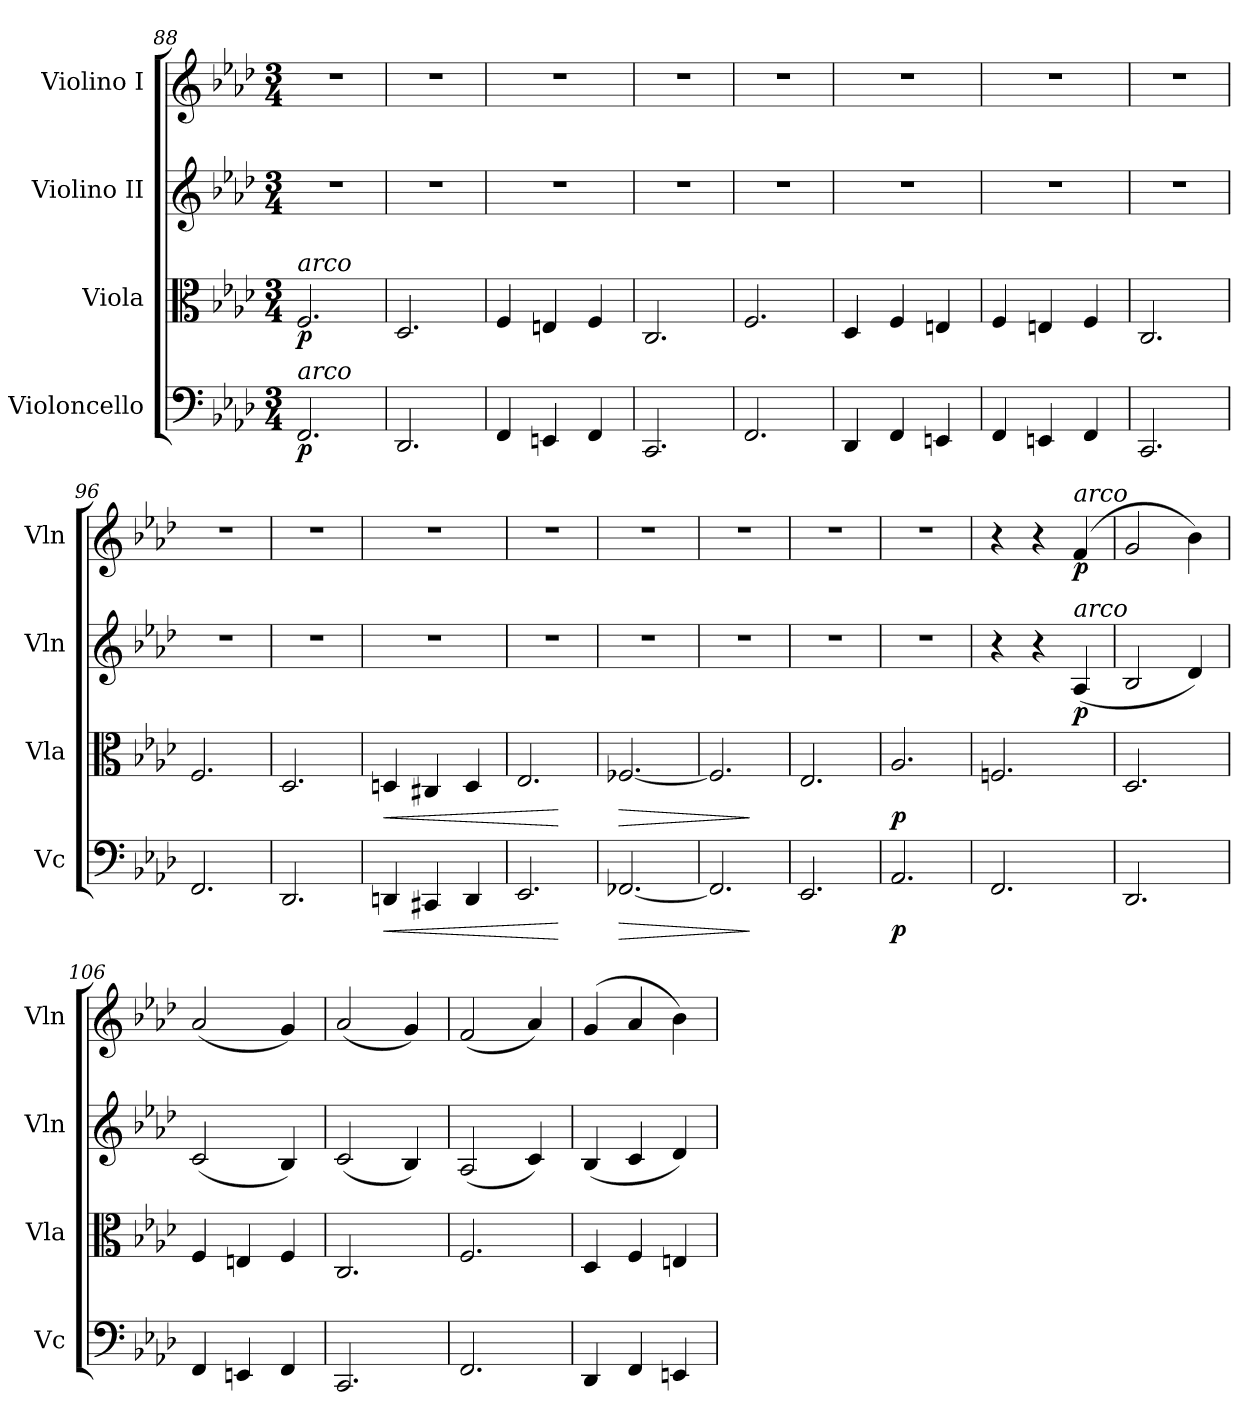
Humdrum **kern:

**kern	**dynam	**kern	**dynam	**kern	**dynam	**kern	**dynam
*part4	*part4	*part3	*part3	*part2	*part2	*part1	*part1
*staff4	*staff4	*staff3	*staff3	*staff2	*staff2	*staff1	*staff1
*I"Violoncello	*	*I"Viola	*	*I"Violino II	*	*I"Violino I	*
*I'Vc	*	*I'Vla	*	*I'Vln	*	*I'Vln	*
*clefF4	*	*clefC3	*	*clefG2	*	*clefG2	*
*k[b-e-a-d-]	*	*k[b-e-a-d-]	*	*k[b-e-a-d-]	*	*k[b-e-a-d-]	*
*M3/4	*	*M3/4	*	*M3/4	*	*M3/4	*
=88	=88	=88	=88	=88	=88	=88	=88
!	!	!LO:TX:a:i:t=arco	!	!	!	!	!
!LO:TX:a:i:t=arco	!	!	!	!	!	!	!
!	!LO:DY:b	!	!LO:DY:b	!	!	!	!
2.FF/	p	2.F/	p	2.r	.	2.r	.
=89	=89	=89	=89	=89	=89	=89	=89
2.DD-/	.	2.D-/	.	2.r	.	2.r	.
=90	=90	=90	=90	=90	=90	=90	=90
4FF/	.	4F/	.	2.r	.	2.r	.
4EEn/	.	4En/	.	.	.	.	.
4FF/	.	4F/	.	.	.	.	.
=91	=91	=91	=91	=91	=91	=91	=91
2.CC/	.	2.C/	.	2.r	.	2.r	.
=92	=92	=92	=92	=92	=92	=92	=92
2.FF/	.	2.F/	.	2.r	.	2.r	.
=93	=93	=93	=93	=93	=93	=93	=93
4DD-/	.	4D-/	.	2.r	.	2.r	.
4FF/	.	4F/	.	.	.	.	.
4EEn/	.	4En/	.	.	.	.	.
!!LO:LB:g=z
=94	=94	=94	=94	=94	=94	=94	=94
4FF/	.	4F/	.	2.r	.	2.r	.
4EEn/	.	4En/	.	.	.	.	.
4FF/	.	4F/	.	.	.	.	.
=95	=95	=95	=95	=95	=95	=95	=95
2.CC/	.	2.C/	.	2.r	.	2.r	.
=96	=96	=96	=96	=96	=96	=96	=96
2.FF/	.	2.F/	.	2.r	.	2.r	.
=97	=97	=97	=97	=97	=97	=97	=97
2.DD-/	.	2.D-/	.	2.r	.	2.r	.
=98	=98	=98	=98	=98	=98	=98	=98
!	!LO:HP:b	!	!LO:HP:b	!	!	!	!
4DDn/	<	4Dn/	<	2.r	.	2.r	.
4CC#X/	.	4C#X/	.	.	.	.	.
4DD/	.	4D/	.	.	.	.	.
=99	=99	=99	=99	=99	=99	=99	=99
2.EE-/	.	2.E-/	.	2.r	.	2.r	.
.	[	.	[	.	.	.	.
=100	=100	=100	=100	=100	=100	=100	=100
!	!LO:HP:b	!	!LO:HP:b	!	!	!	!
[2.FF-X/	>	[2.F-X/	>	2.r	.	2.r	.
=101	=101	=101	=101	=101	=101	=101	=101
2.FF-/]	.	2.F-/]	.	2.r	.	2.r	.
.	]	.	]	.	.	.	.
=102	=102	=102	=102	=102	=102	=102	=102
2.EE-/	.	2.E-/	.	2.r	.	2.r	.
=103	=103	=103	=103	=103	=103	=103	=103
!	!LO:DY:b	!	!LO:DY:b	!	!	!	!
2.AA-/	p	2.A-/	p	2.r	.	2.r	.
=104	=104	=104	=104	=104	=104	=104	=104
2.FF/	.	2.Fn/	.	4r	.	4r	.
.	.	.	.	4r	.	4r	.
!	!	!	!	!	!	!LO:TX:a:i:t=arco	!
!	!	!	!	!LO:TX:a:i:t=arco	!	!	!
!	!	!	!	!	!LO:DY:b	!	!LO:DY:b
.	.	.	.	(4A-/	p	(4f/	p
=105	=105	=105	=105	=105	=105	=105	=105
2.DD-/	.	2.D-/	.	2B-/	.	2g/	.
.	.	.	.	4d-/)	.	4b-\)	.
=106	=106	=106	=106	=106	=106	=106	=106
4FF/	.	4F/	.	(2c/	.	(2a-/	.
4EEn/	.	4En/	.	.	.	.	.
4FF/	.	4F/	.	4B-/)	.	4g/)	.
!!LO:PB:g=z
=107	=107	=107	=107	=107	=107	=107	=107
2.CC/	.	2.C/	.	(2c/	.	(2a-/	.
.	.	.	.	4B-/)	.	4g/)	.
=108	=108	=108	=108	=108	=108	=108	=108
2.FF/	.	2.F/	.	(2A-/	.	(2f/	.
.	.	.	.	4c/)	.	4a-/)	.
=109	=109	=109	=109	=109	=109	=109	=109
4DD-/	.	4D-/	.	(4B-/	.	(4g/	.
4FF/	.	4F/	.	4c/	.	4a-/	.
4EEn/	.	4En/	.	4d-/)	.	4b-\)	.
=	=	=	=	=	=	=	=
*-	*-	*-	*-	*-	*-	*-	*-
